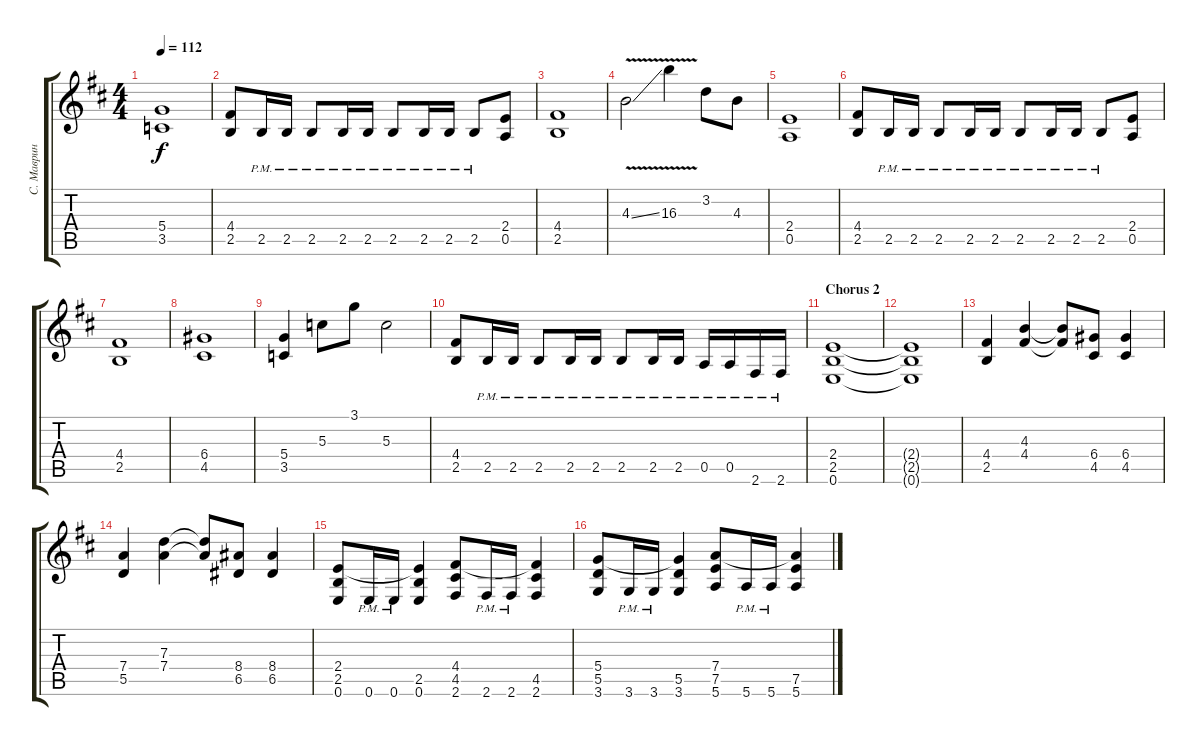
\track ("С. Маврин" "С. Маврин") {instrument overdrivenguitar}
\staff {score tabs}
\tuning (E4 B3 G3 D3 A2 E2) {hide}
\ts (4 4)
\tempo 112
\clef g2
\ks d
(5.4 3.5).1{dy f} |
(4.4 2.5).8 2.5{pm}.16 2.5{pm}.16 2.5{pm}.8 2.5{pm}.16 2.5{pm}.16 2.5{pm}.8 2.5{pm}.16 2.5{pm}.16 2.5{pm}.8 (2.4 0.5).8 |
(4.4 2.5).1 |
4.3{v ss}.2 16.3{v}.4 3.2.8 4.3.8 |
(2.4 0.5).1 |
(4.4 2.5).8 2.5{pm}.16 2.5{pm}.16 2.5{pm}.8 2.5{pm}.16 2.5{pm}.16 2.5{pm}.8 2.5{pm}.16 2.5{pm}.16 2.5{pm}.8 (2.4 0.5).8 |
(4.4 2.5).1 |
(6.4 4.5).1 |
(5.4 3.5).4 5.3.8 3.1.8 5.3.2 |
(4.4 2.5).8 2.5{pm}.16 2.5{pm}.16 2.5{pm}.8 2.5{pm}.16 2.5{pm}.16 2.5{pm}.8 2.5{pm}.16 2.5{pm}.16 0.5{pm}.16 0.5{pm}.16 2.6{pm}.16 2.6{pm}.16 |
\section ("" "Chorus 2")
(2.4 2.5 0.6).1 |
(2.4{t} 2.5{t} 0.6{t}).1 |
(4.4 2.5).4 (4.3 4.4).4 (4.3{t} 4.4{t}).8 (6.4 4.5).8 (6.4 4.5).4 |
(7.4 5.5).4 (7.3 7.4).4 (7.3{t} 7.4{t}).8 (8.4 6.5).8 (8.4 6.5).4 |
(2.4 2.5 0.6).8 0.6{pm}.16 0.6{pm}.16 (2.4{t} 2.5 0.6).4 (4.4 4.5 2.6).8 2.6{pm}.16 2.6{pm}.16 (4.4{t} 4.5 2.6).4 |
(5.4 5.5 3.6).8 3.6{pm}.16 3.6{pm}.16 (5.4{t} 5.5 3.6).4 (7.4 7.5 5.6).8 5.6{pm}.16 5.6{pm}.16 (7.4{t} 7.5 5.6).4
